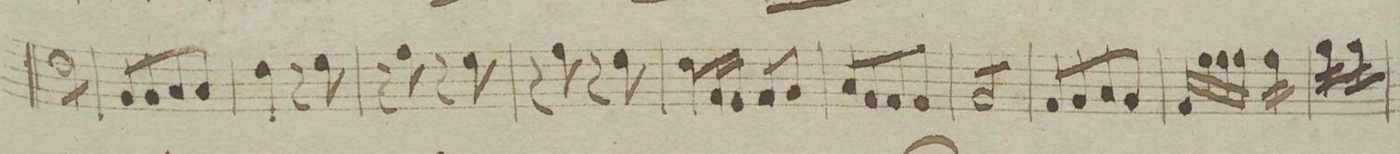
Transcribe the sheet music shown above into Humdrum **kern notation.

**kern	**dynam
*I"Viola	*
*clefC3	*
*k[b-e-a-]	*
*M2/4	*
8e-\L	.
8e-\	.
8e-\	.
8e-\J	.
*Xtremolo	*
=155	=155
8A-/L	.
8A-/	.
8B-/	.
8B-/J	.
=156	=156
4e-\	.
8r	.
8f\	.
=157	=157
8r	.
8g\	.
8r	.
8f\	.
=158	=158
8r	.
8g\	.
8r	.
8f\	.
=159	=159
8e-\L	.
16G/L	.
16F/JJ	.
8G/L	.
8A-/J	.
=160	=160
8B-/L	.
8G/	.
8G/	.
8G/J	.
=161	=161
*tremolo	*
8A-/L	.
8A-/	.
8A-/	.
8A-/J	.
*Xtremolo	*
=162	=162
8G/L	.
8A-/	.
8B-/	.
8A-/J	.
=163	=163
16G/LL	.
16g\	.
16g\	.
16g\JJ	.
*tremolo	*
16g\LL	.
16g\	.
16g\	.
16g\JJ	.
=164	=164
16a-\LL	.
16a-\	.
16a-\	.
16a-\JJ	.
16a-\LL	.
16a-\	.
16a-\	.
16a-\JJ	.
=165	=165
*-	*-
